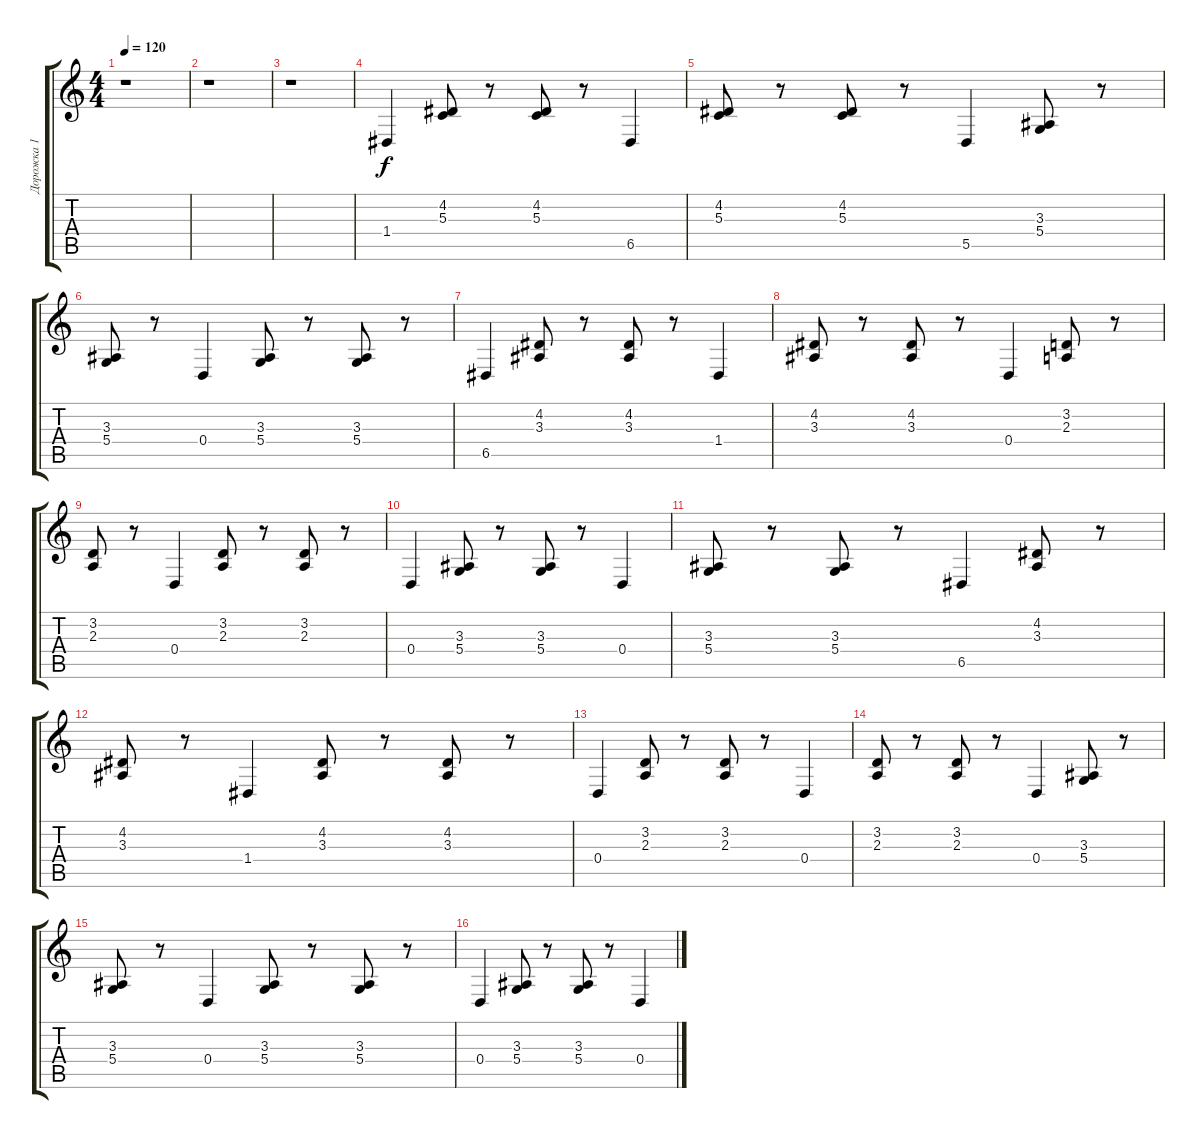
\track ("Дорожка 1" "Дорожка 1") {instrument accordion}
\staff {score tabs}
\tuning (E4 B3 G3 D3 A2 E2) {hide}
\ts (4 4)
\tempo 120
\clef g2
\ks c
r.1{dy f} |
r.1 |
r.1 |
1.4.4 (4.2 5.3).8 r.8 (4.2 5.3).8 r.8 6.5.4 |
(4.2 5.3).8 r.8 (4.2 5.3).8 r.8 5.5.4 (3.3 5.4).8 r.8 |
(3.3 5.4).8 r.8 0.4.4 (3.3 5.4).8 r.8 (3.3 5.4).8 r.8 |
6.5.4 (4.2 3.3).8 r.8 (4.2 3.3).8 r.8 1.4.4 |
(4.2 3.3).8 r.8 (4.2 3.3).8 r.8 0.4.4 (3.2 2.3).8 r.8 |
(3.2 2.3).8 r.8 0.4.4 (3.2 2.3).8 r.8 (3.2 2.3).8 r.8 |
0.4.4 (3.3 5.4).8 r.8 (3.3 5.4).8 r.8 0.4.4 |
(3.3 5.4).8 r.8 (3.3 5.4).8 r.8 6.5.4 (4.2 3.3).8 r.8 |
(4.2 3.3).8 r.8 1.4.4 (4.2 3.3).8 r.8 (4.2 3.3).8 r.8 |
0.4.4 (3.2 2.3).8 r.8 (3.2 2.3).8 r.8 0.4.4 |
(3.2 2.3).8 r.8 (3.2 2.3).8 r.8 0.4.4 (3.3 5.4).8 r.8 |
(3.3 5.4).8 r.8 0.4.4 (3.3 5.4).8 r.8 (3.3 5.4).8 r.8 |
0.4.4 (3.3 5.4).8 r.8 (3.3 5.4).8 r.8 0.4.4
